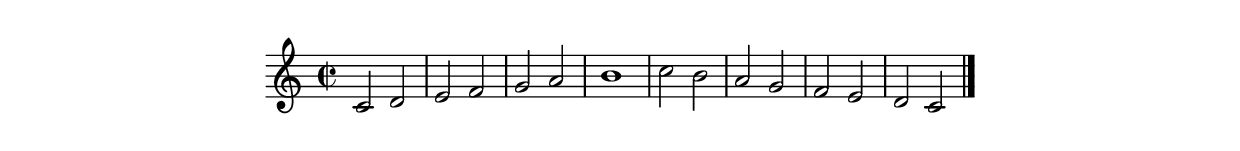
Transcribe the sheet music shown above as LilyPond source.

\version "2.18.2"

\paper{
indent=0\mm
line-width=120\mm
oddFooterMarkup=##f
oddHeaderMarkup=##f
bookTitleMarkup = ##f
scoreTitleMarkup = ##f
}

\relative c' {

\time 2/2

  c2 d | e f | g a | b1 |
  c2 b | a g | f e | d c |
  
  \bar "|."
  

}